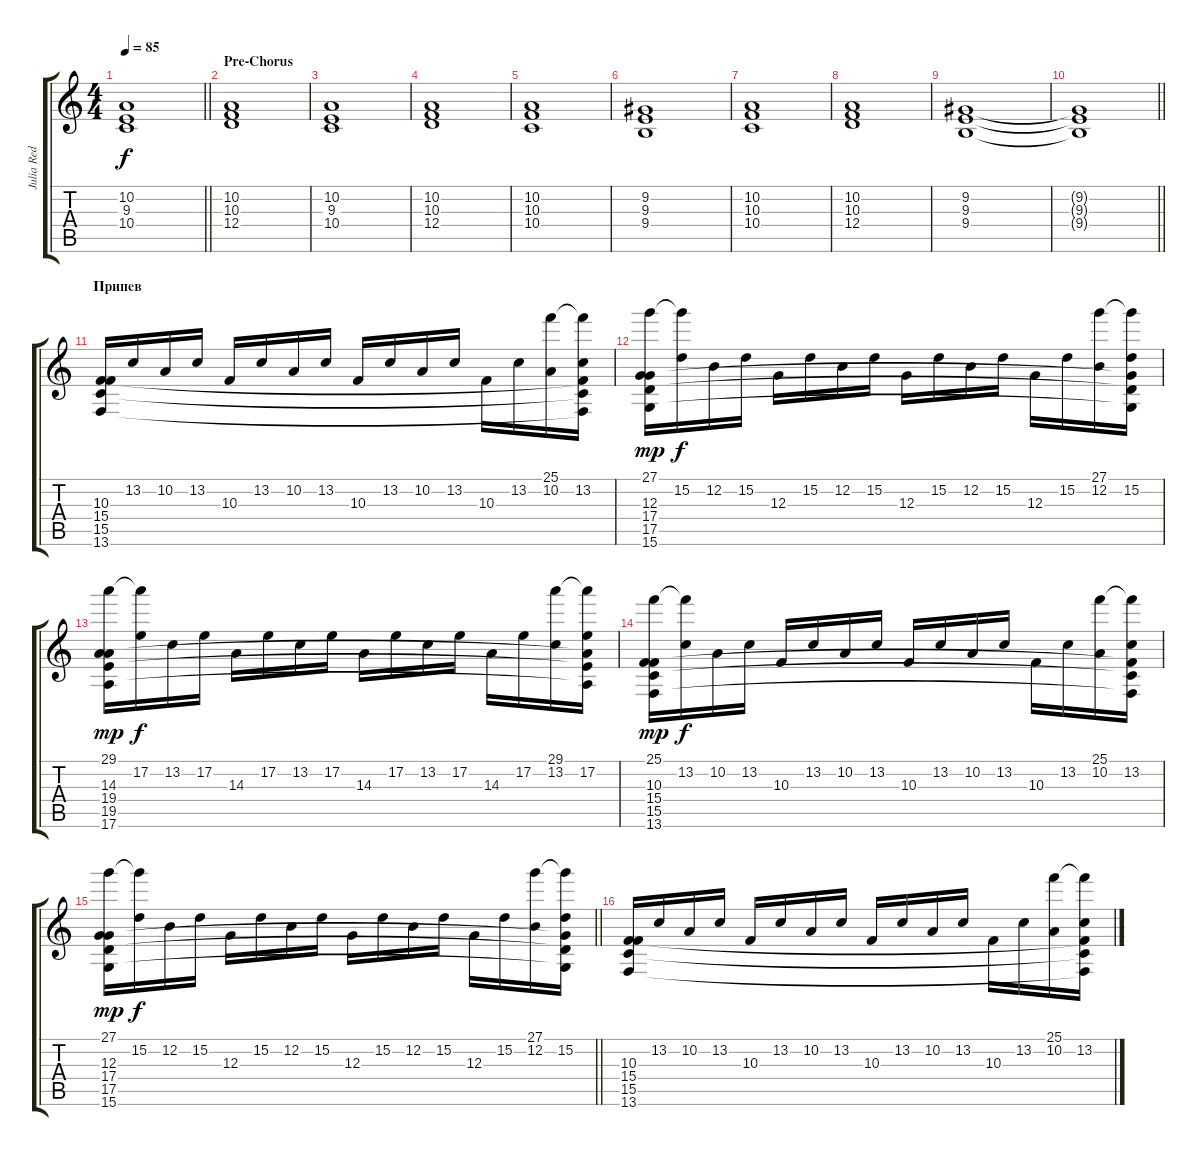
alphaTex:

\track ("Julia Red" "Julia Red") {instrument pizzicatostrings}
\staff {score tabs}
\tuning (E4 B3 G3 D3 A2 E2) {hide}
\ts (4 4)
\tempo 85
\clef g2
\barLineRight lightlight
\ks c
(10.2{t} 9.3{t} 10.4{t}).1{dy f} |
\section ("" "Pre-Chorus")
(10.2 10.3 12.4).1 |
(10.2 9.3 10.4).1 |
(10.2 10.3 12.4).1 |
(10.2 10.3 10.4).1 |
(9.2 9.3 9.4).1 |
(10.2 10.3 10.4).1 |
(10.2 10.3 12.4).1 |
(9.2 9.3 9.4).1 |
\barLineRight lightlight
(9.2{t} 9.3{t} 9.4{t}).1 |
\section ("" "Припев")
(10.3 15.4 15.5 13.6).16{instrument synthstrings1} 13.2.16 10.2.16 13.2.16 10.3.16 13.2.16 10.2.16 13.2.16 10.3.16 13.2.16 10.2.16 13.2.16 10.3.16 13.2.16 (25.1 10.2).16 (25.1{t} 13.2 15.4{t} 15.5{t} 13.6{t}).16 |
(27.1 12.3 17.4 17.5 15.6).16{dy mp} (27.1{t} 15.2).16{dy f} 12.2.16 15.2.16 12.3.16 15.2.16 12.2.16 15.2.16 12.3.16 15.2.16 12.2.16 15.2.16 12.3.16 15.2.16 (27.1 12.2).16 (27.1{t} 15.2 17.4{t} 17.5{t} 15.6{t}).16 |
(29.1 14.3 19.4 19.5 17.6).16{dy mp} (29.1{t} 17.2).16{dy f} 13.2.16 17.2.16 14.3.16 17.2.16 13.2.16 17.2.16 14.3.16 17.2.16 13.2.16 17.2.16 14.3.16 17.2.16 (29.1 13.2).16 (29.1{t} 17.2 19.4{t} 19.5{t} 17.6{t}).16 |
(25.1 10.3 15.4 15.5 13.6).16{dy mp} (25.1{t} 13.2).16{dy f} 10.2.16 13.2.16 10.3.16 13.2.16 10.2.16 13.2.16 10.3.16 13.2.16 10.2.16 13.2.16 10.3.16 13.2.16 (25.1 10.2).16 (25.1{t} 13.2 15.4{t} 15.5{t} 13.6{t}).16 |
\barLineRight lightlight
(27.1 12.3 17.4 17.5 15.6).16{dy mp} (27.1{t} 15.2).16{dy f} 12.2.16 15.2.16 12.3.16 15.2.16 12.2.16 15.2.16 12.3.16 15.2.16 12.2.16 15.2.16 12.3.16 15.2.16 (27.1 12.2).16 (27.1{t} 15.2 17.4{t} 17.5{t} 15.6{t}).16 |
(10.3 15.4 15.5 13.6).16{instrument synthstrings1} 13.2.16 10.2.16 13.2.16 10.3.16 13.2.16 10.2.16 13.2.16 10.3.16 13.2.16 10.2.16 13.2.16 10.3.16 13.2.16 (25.1 10.2).16 (25.1{t} 13.2 15.4{t} 15.5{t} 13.6{t}).16
